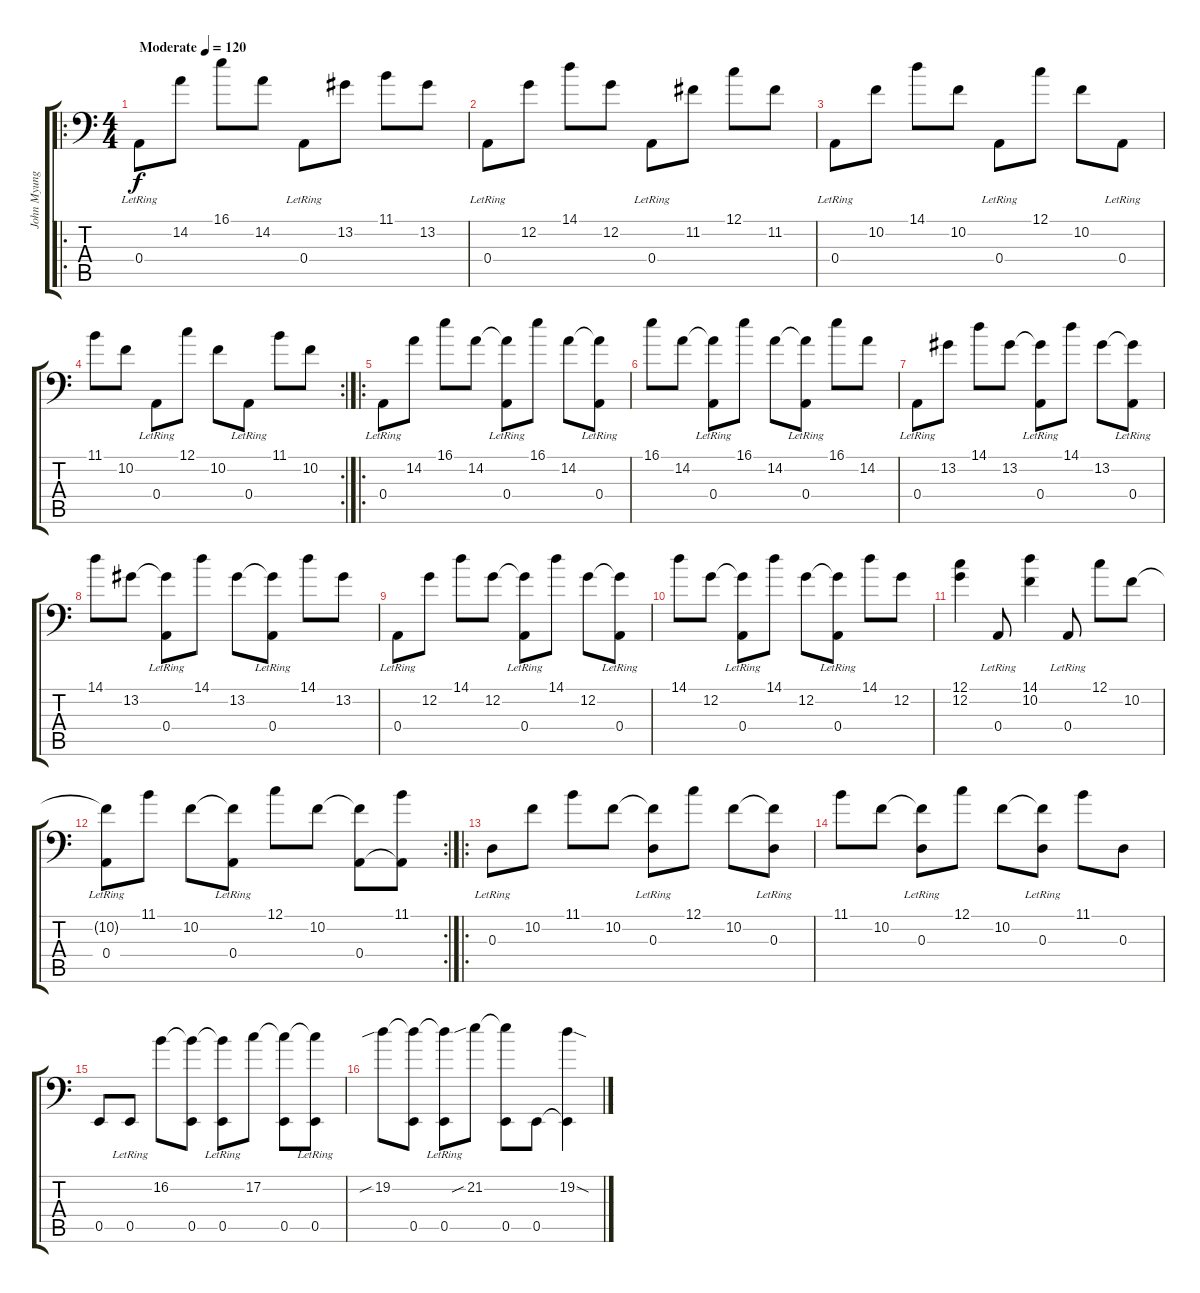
\track ("John Myung" "John Myung") {instrument electricbassfinger}
\staff {score tabs}
\tuning (C3 G2 D2 A1 E1 B0) {hide}
\ro
\ts (4 4)
\tempo (120 "Moderate")
\clef f4
\ks c
0.4{lr}.8{dy f instrument electricbassfinger} 14.2.8 16.1.8 14.2.8 0.4{lr}.8 13.2.8 11.1.8 13.2.8 |
0.4{lr}.8 12.2.8 14.1.8 12.2.8 0.4{lr}.8 11.2.8 12.1.8 11.2.8 |
0.4{lr}.8 10.2.8 14.1.8 10.2.8 0.4{lr}.8 12.1.8 10.2.8 0.4{lr}.8 |
\rc 2
11.1.8 10.2.8 0.4{lr}.8 12.1.8 10.2.8 0.4{lr}.8 11.1.8 10.2.8 |
\ro
0.4{lr}.8 14.2.8 16.1.8 14.2.8 (14.2{t} 0.4{lr}).8 16.1.8 14.2.8 (14.2{t} 0.4{lr}).8 |
16.1.8 14.2.8 (14.2{t} 0.4{lr}).8 16.1.8 14.2.8 (14.2{t} 0.4{lr}).8 16.1.8 14.2.8 |
0.4{lr}.8 13.2.8 14.1.8 13.2.8 (13.2{t} 0.4{lr}).8 14.1.8 13.2.8 (13.2{t} 0.4{lr}).8 |
14.1.8 13.2.8 (13.2{t} 0.4{lr}).8 14.1.8 13.2.8 (13.2{t} 0.4{lr}).8 14.1.8 13.2.8 |
0.4{lr}.8 12.2.8 14.1.8 12.2.8 (12.2{t} 0.4{lr}).8 14.1.8 12.2.8 (12.2{t} 0.4{lr}).8 |
14.1.8 12.2.8 (12.2{t} 0.4{lr}).8 14.1.8 12.2.8 (12.2{t} 0.4{lr}).8 14.1.8 12.2.8 |
(12.1 12.2).4 0.4{lr}.8 (14.1 10.2).4 0.4{lr}.8 12.1.8 10.2.8 |
\rc 2
(10.2{t} 0.4{lr}).8 11.1.8 10.2.8 (10.2{t} 0.4{lr}).8 12.1.8 10.2.8 (10.2{t} 0.4).8 (11.1 0.4{t}).8 |
\ro
0.3{lr}.8 10.2.8 11.1.8 10.2.8 (10.2{t} 0.3{lr}).8 12.1.8 10.2.8 (10.2{t} 0.3{lr}).8 |
11.1.8 10.2.8 (10.2{t} 0.3{lr}).8 12.1.8 10.2.8 (10.2{t} 0.3{lr}).8 11.1.8 0.3.8 |
0.5.8 0.5{lr}.8 16.2.8 (16.2{t} 0.5).8 (16.2{t} 0.5{lr}).8 17.2.8 (17.2{t} 0.5).8 (17.2{t} 0.5{lr}).8 |
19.2{sib}.8 (19.2{t} 0.5).8 (19.2{t} 0.5{lr}).8 21.2{sib}.8 (21.2{t} 0.5).8 0.5.8 (19.2{sod} 0.5{t}).4
